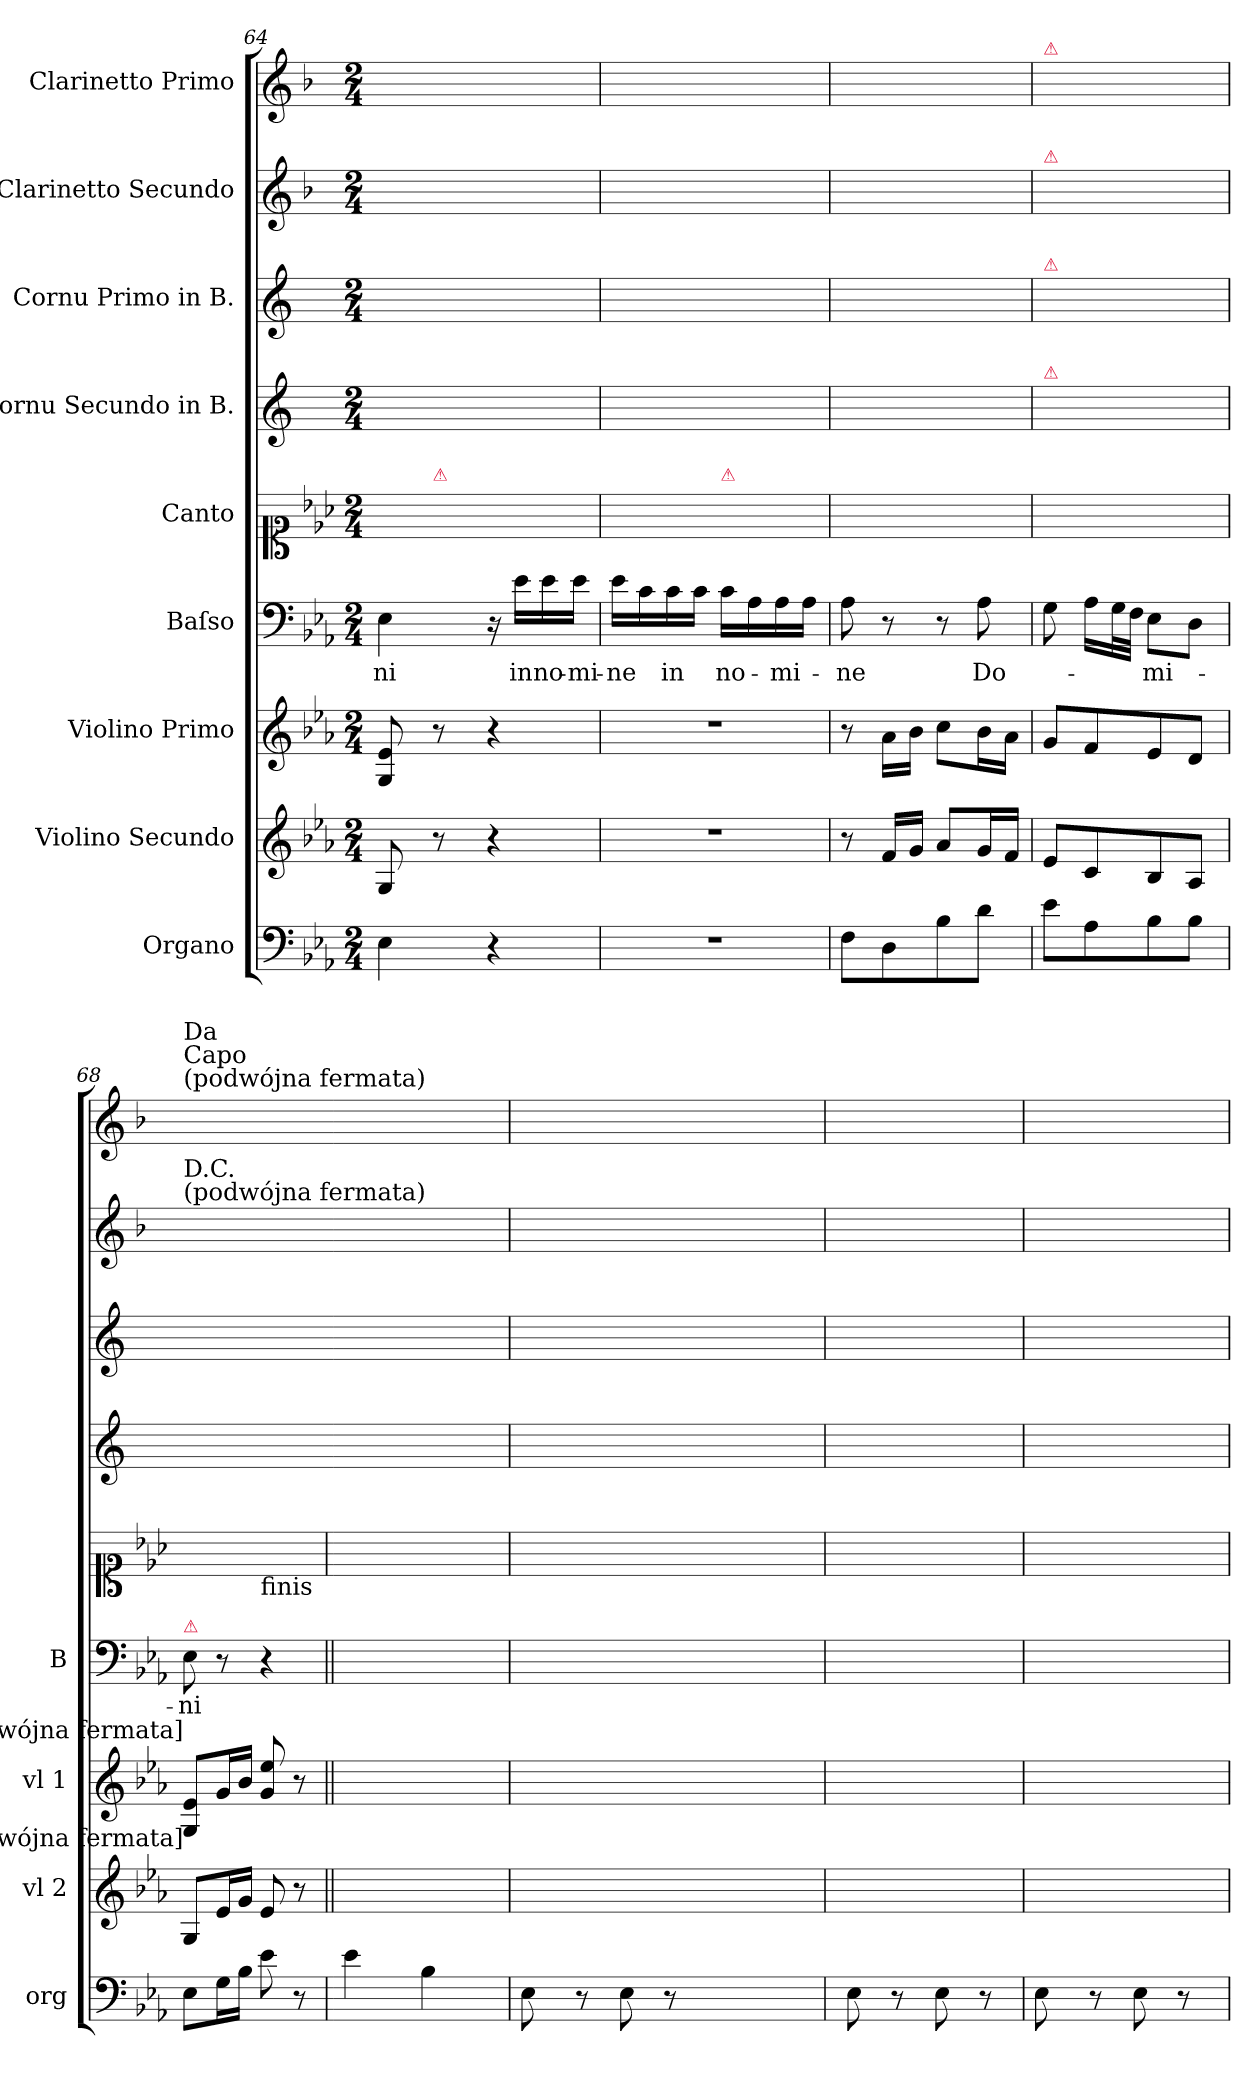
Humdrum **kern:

**kern	**kern	**kern	**kern	**text	**kern	**text	**text	**kern	**kern	**kern	**kern
*part9	*part8	*part7	*part6	*part6	*part5	*part5	*part5	*part4	*part3	*part2	*part1
*staff9	*staff8	*staff7	*staff6	*staff6	*staff5	*staff5	*staff5	*staff4	*staff3	*staff2	*staff1
*I"Organo	*I"Violino Secundo	*I"Violino Primo	*I"Baſso	*	*I"Canto	*	*	*I"Cornu Secundo in B.	*I"Cornu Primo in B.	*I"Clarinetto Secundo	*I"Clarinetto Primo
*I'org	*I'vl 2	*I'vl 1	*I'B	*	*	*	*	*	*	*	*
*clefF4	*clefG2	*clefG2	*clefF4	*	*clefC1	*	*	*clefG2	*clefG2	*clefG2	*clefG2
*	*	*	*	*	*	*	*	*ITrd5c9	*ITrd5c9	*ITrd1c2	*ITrd1c2
*k[b-e-a-]	*k[b-e-a-]	*k[b-e-a-]	*k[b-e-a-]	*	*k[b-e-a-]	*	*	*k[b-e-a-]	*k[b-e-a-]	*k[b-e-a-]	*k[b-e-a-]
*c:	*c:	*c:	*c:	*	*c:	*	*	*c:	*c:	*c:	*c:
*M2/4	*M2/4	*M2/4	*M2/4	*	*M2/4	*	*	*M2/4	*M2/4	*M2/4	*M2/4
=64	=64	=64	=64	=64	=64	=64	=64	=64	=64	=64	=64
4E-\	8G/	8G/ 8e-/	4E-\	-ni	16e-/yy	-ni	.	2ryy	2ryy	2ryy	2ryy
.	.	.	.	.	16ee-\yy	in	.	.	.	.	.
!	!	!	!	!	!LO:TX:a:color=crimson:t=⚠	!	!	!	!	!	!
.	8r	8r	.	.	16dd\yy	no-	.	.	.	.	.
.	.	.	.	.	16ee-\yy	.	[[-mi	.	.	.	.
4r	4r	4r	16r	.	16ee-\yy	.	-ne	.	.	.	.
.	.	.	16e-\LL	in	16gg\yy	.	in	.	.	.	.
.	.	.	16e-\	no-	16ff\yy	-mi-	no-	.	.	.	.
.	.	.	16e-\JJ	-mi-	16gg\yy	-ne	mi-]]	.	.	.	.
=65	=65	=65	=65	=65	=65	=65	=65	=65	=65	=65	=65
2r	2r	2r	16e-\LL	-ne	16gg\yy	no-	.	2ryy	2ryy	2ryy	2ryy
.	.	.	16c\	.	16ee-\yy	.	[[in	.	.	.	.
!	!	!	!	!LO:LY:i	!	!	!	!	!	!	!
.	.	.	16c\	in	16dd\yy	.	no-	.	.	.	.
.	.	.	16c\JJ	.	16ee-\yy	.	-mi-	.	.	.	.
!	!	!	!	!	!LO:TX:a:color=crimson:t=⚠	!	!	!	!	!	!
!	!	!	!	!LO:LY:i	!	!	!	!	!	!	!
.	.	.	16c\LL	no-	8dd\Lyy	-no-	-ne	.	.	.	.
.	.	.	16A-\	.	.	.	.	.	.	.	.
!	!	!	!	!LO:LY:i	!	!	!	!	!	!	!
.	.	.	16A-\	-mi-	8cc\Jyy	-mi-	in nomi-]]	.	.	.	.
.	.	.	16A-\JJ	.	.	.	.	.	.	.	.
=66	=66	=66	=66	=66	=66	=66	=66	=66	=66	=66	=66
!	!	!	!	!LO:LY:i	!	!	!	!	!	!	!
8F\L	8r	8r	8A-\	-ne	8cc\yy	-ne	.	2ryy	2ryy	2ryy	2ryy
8D\	16f/LL	16a-\LL	8r	.	8ryy	.	.	.	.	.	.
.	16g/JJ	16b-\JJ	.	.	.	.	.	.	.	.	.
8B-\	8a-/L	8cc\L	8r	.	8ryy	.	.	.	.	.	.
8d\J	16g/L	16b-\L	8A-\	Do-	8cc\yy	in	.	.	.	.	.
.	16f/JJ	16a-\JJ	.	.	.	.	.	.	.	.	.
=67	=67	=67	=67	=67	=67	=67	=67	=67	=67	=67	=67
!	!	!	!	!	!	!	!	!	!	!	!LO:TX:a:color=crimson:t=⚠
!	!	!	!	!	!	!	!	!	!	!LO:TX:a:color=crimson:t=⚠	!
!	!	!	!	!	!	!	!	!	!LO:TX:a:color=crimson:t=⚠	!	!
!	!	!	!	!	!	!	!	!LO:TX:a:color=crimson:t=⚠	!	!	!
8e-\L	8e-/L	8g/L	8G\	.	8b-\yy	no-	.	2ryy	2ryy	2ryy	2ryy
8A-\	8c/	8f/	16A-\LL	.	16cc\LLyy	-mi-	.	.	.	.	.
.	.	.	32G\L	.	32b-\Lyy	-ne	.	.	.	.	.
.	.	.	32F\JJJ	.	32a-\JJJyy	.	.	.	.	.	.
8B-\	8B-/	8e-/	8E-\L	-mi-	8g/yy	do-	.	.	.	.	.
8B-\J	8A-/J	8d/J	8D\J	.	8f/yy	-mi-	.	.	.	.	.
=68	=68	=68	=68	=68	=68	=68	=68	=68	=68	=68	=68
!	!	!	!	!	!	!	!	!	!	!	!LO:TX:a:t=Da\nCapo\n(podwójna fermata)
!	!	!	!	!	!	!	!	!	!	!LO:TX:a:t=D.C.\n(podwójna fermata)	!
8E-\L	8G/L	8G/ 8e-/L	8E-\	-ni	8e-/yy	-ni	.	2ryy	2ryy	2ryy	2ryy
16G\L	16e-/L	16g/L	8r	.	8ryy	.	.	.	.	.	.
16B-\JJ	16g/JJ	16b-/JJ	.	.	.	.	.	.	.	.	.
!	!	!	!	!	!LO:TX:b:t=finis	!	!	!	!	!	!
8e-\	8e-/	8g/ 8ee-/	4r	.	4ryy	.	.	.	.	.	.
8r	8r	8r	.	.	.	.	.	.	.	.	.
!	!	!	!LO:TX:a:color=crimson:t=⚠	!	!	!	!	!	!	!	!
!	!	!LO:TX:a:rj:t=Da Capo ad [podwójna fermata]	!	!	!	!	!	!	!	!	!
!	!LO:TX:a:rj:t=DaCapo od [podwójna fermata]	!	!	!	!	!	!	!	!	!	!
=69	=69||	=69||	=69||	=69||	=69	=69||	=69||	=69||	=69||	=69||	=69||
4e-\	4g/yy	4b-/yy	2ryy	.	2ryy	.	.	4G/yy	4e-\yy	16g\LLyy	16b-\LLyy
.	.	.	.	.	.	.	.	.	.	16g\Jyy	16ee-\Jyy
.	.	.	.	.	.	.	.	.	.	8.b-\Jyy	8.gg\Jyy
4B-\	4f/yy	4a-/yy	.	.	.	.	.	4B-/yy	4f\yy	.	.
.	.	.	.	.	.	.	.	.	.	16g\LLyy	16ee-\LLyy
.	.	.	.	.	.	.	.	.	.	16f\yy	16dd\yy
.	.	.	.	.	.	.	.	.	.	16a-\JJyy	16ff\JJyy
=70	=70	=70	=70	=70	=70	=70	=70	=70	=70	=70	=70
8E-\	16ryy	16ryy	1.ryy	.	1.ryy	.	.	4e-\yy	4g\yy	16.g\LLyy	16.ee-\LLyy
.	16e-/LLyy	16g/LLyy	.	.	.	.	.	.	.	.	.
.	.	.	.	.	.	.	.	.	.	32a-\JKyy	32cc\JKyy
8r	16e-/yy	16g/yy	.	.	.	.	.	.	.	8g\Jyy	8b-\Jyy
.	16e-/JJyy	16g/JJyy	.	.	.	.	.	.	.	.	.
8E-\	16ryy	16ryy	.	.	.	.	.	4ryy	4ryy	16ryy	16ryy
.	16e-/LLyy	16g/LLyy	.	.	.	.	.	.	.	16g\LLyy	16b-\LLyy
8r	16e-/yy	16g/yy	.	.	.	.	.	.	.	16g\yy	16ee-\yy
.	16e-/JJyy	16g/JJyy	.	.	.	.	.	.	.	16g\JJyy	16b-\JJyy
1ryy	1ryy	1ryy	.	.	.	.	.	1ryy	1ryy	1ryy	1ryy
=71	=71	=71	=71	=71	=71	=71	=71	=71	=71	=71	=71
8E-\	16ryy	16ryy	2ryy	.	2ryy	.	.	2ryy	2ryy	16g\LLyy	16bn\LLyy
.	16a-/LLyy	16cc\LLyy	.	.	.	.	.	.	.	16a-\Jyy	16cc\Jyy
8r	16a-/yy	16cc\yy	.	.	.	.	.	.	.	8.a-\Jyy	8.cc\Jyy
.	16a-/JJyy	16cc\JJyy	.	.	.	.	.	.	.	.	.
8E-\	16ryy	16ryy	.	.	.	.	.	.	.	.	.
.	16f/LLyy	16a-/LLyy	.	.	.	.	.	.	.	16cc\LLyy	16aa-\LLyy
8r	16f/yy	16a-/yy	.	.	.	.	.	.	.	16a-\yy	16ff\yy
.	16f/JJyy	16a-/JJyy	.	.	.	.	.	.	.	16f\JJyy	16dd\JJyy
=72	=72	=72	=72	=72	=72	=72	=72	=72	=72	=72	=72
8E-\	16ryy	16ryy	2ryy	.	2ryy	.	.	2ryy	2ryy	16.g\LLyy	16.ee-\LLyy
.	16e-/LLyy	16g/LLyy	.	.	.	.	.	.	.	.	.
.	.	.	.	.	.	.	.	.	.	32a-\Kyy	32cc\Kyy
8r	16e-/yy	16g/yy	.	.	.	.	.	.	.	16g\JJyy	16b-\JJyy
.	16e-/JJyy	16g/JJyy	.	.	.	.	.	.	.	16ryy	16ryy
8E-\	16ryy	16ryy	.	.	.	.	.	.	.	16ryy	16ryy
.	16e-/LLyy	16g/LLyy	.	.	.	.	.	.	.	16g/LLyy	16b-\LLyy
8r	16e-/yy	16g/yy	.	.	.	.	.	.	.	16g/yy	16b-\yy
.	16e-/JJyy	16g/JJyy	.	.	.	.	.	.	.	16g/JJyy	16bn\JJyy
=	=	=	=	=	=	=	=	=	=	=	=
*-	*-	*-	*-	*-	*-	*-	*-	*-	*-	*-	*-
